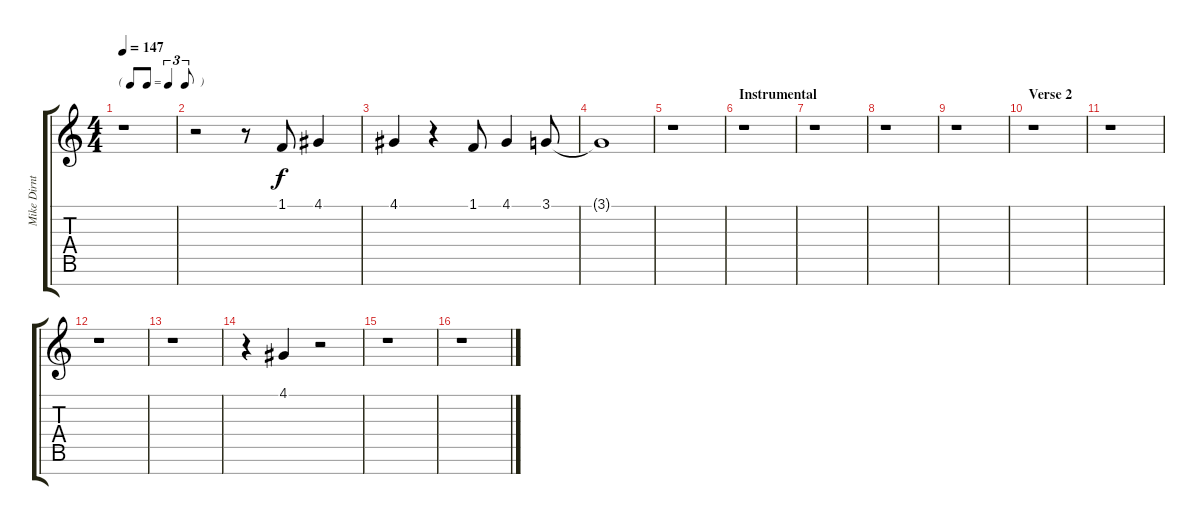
\track ("Mike Dirnt" "Mike Dirnt") {instrument clarinet}
\staff {score tabs}
\tuning (E4 B3 G3 D3 A2 E2 B1) {hide}
\ts (4 4)
\tf triplet8th
\tempo 147
\clef g2
\ks c
r.1{dy f} |
r.2 r.8 1.1.8 4.1.4 |
4.1.4 r.4 1.1.8 4.1.4 3.1.8 |
3.1{t}.1 |
r.1 |
\section ("" "Instrumental")
r.1 |
r.1 |
r.1 |
r.1 |
\section ("" "Verse 2")
r.1 |
r.1 |
r.1 |
r.1 |
r.4 4.1.4 r.2 |
r.1 |
r.1
